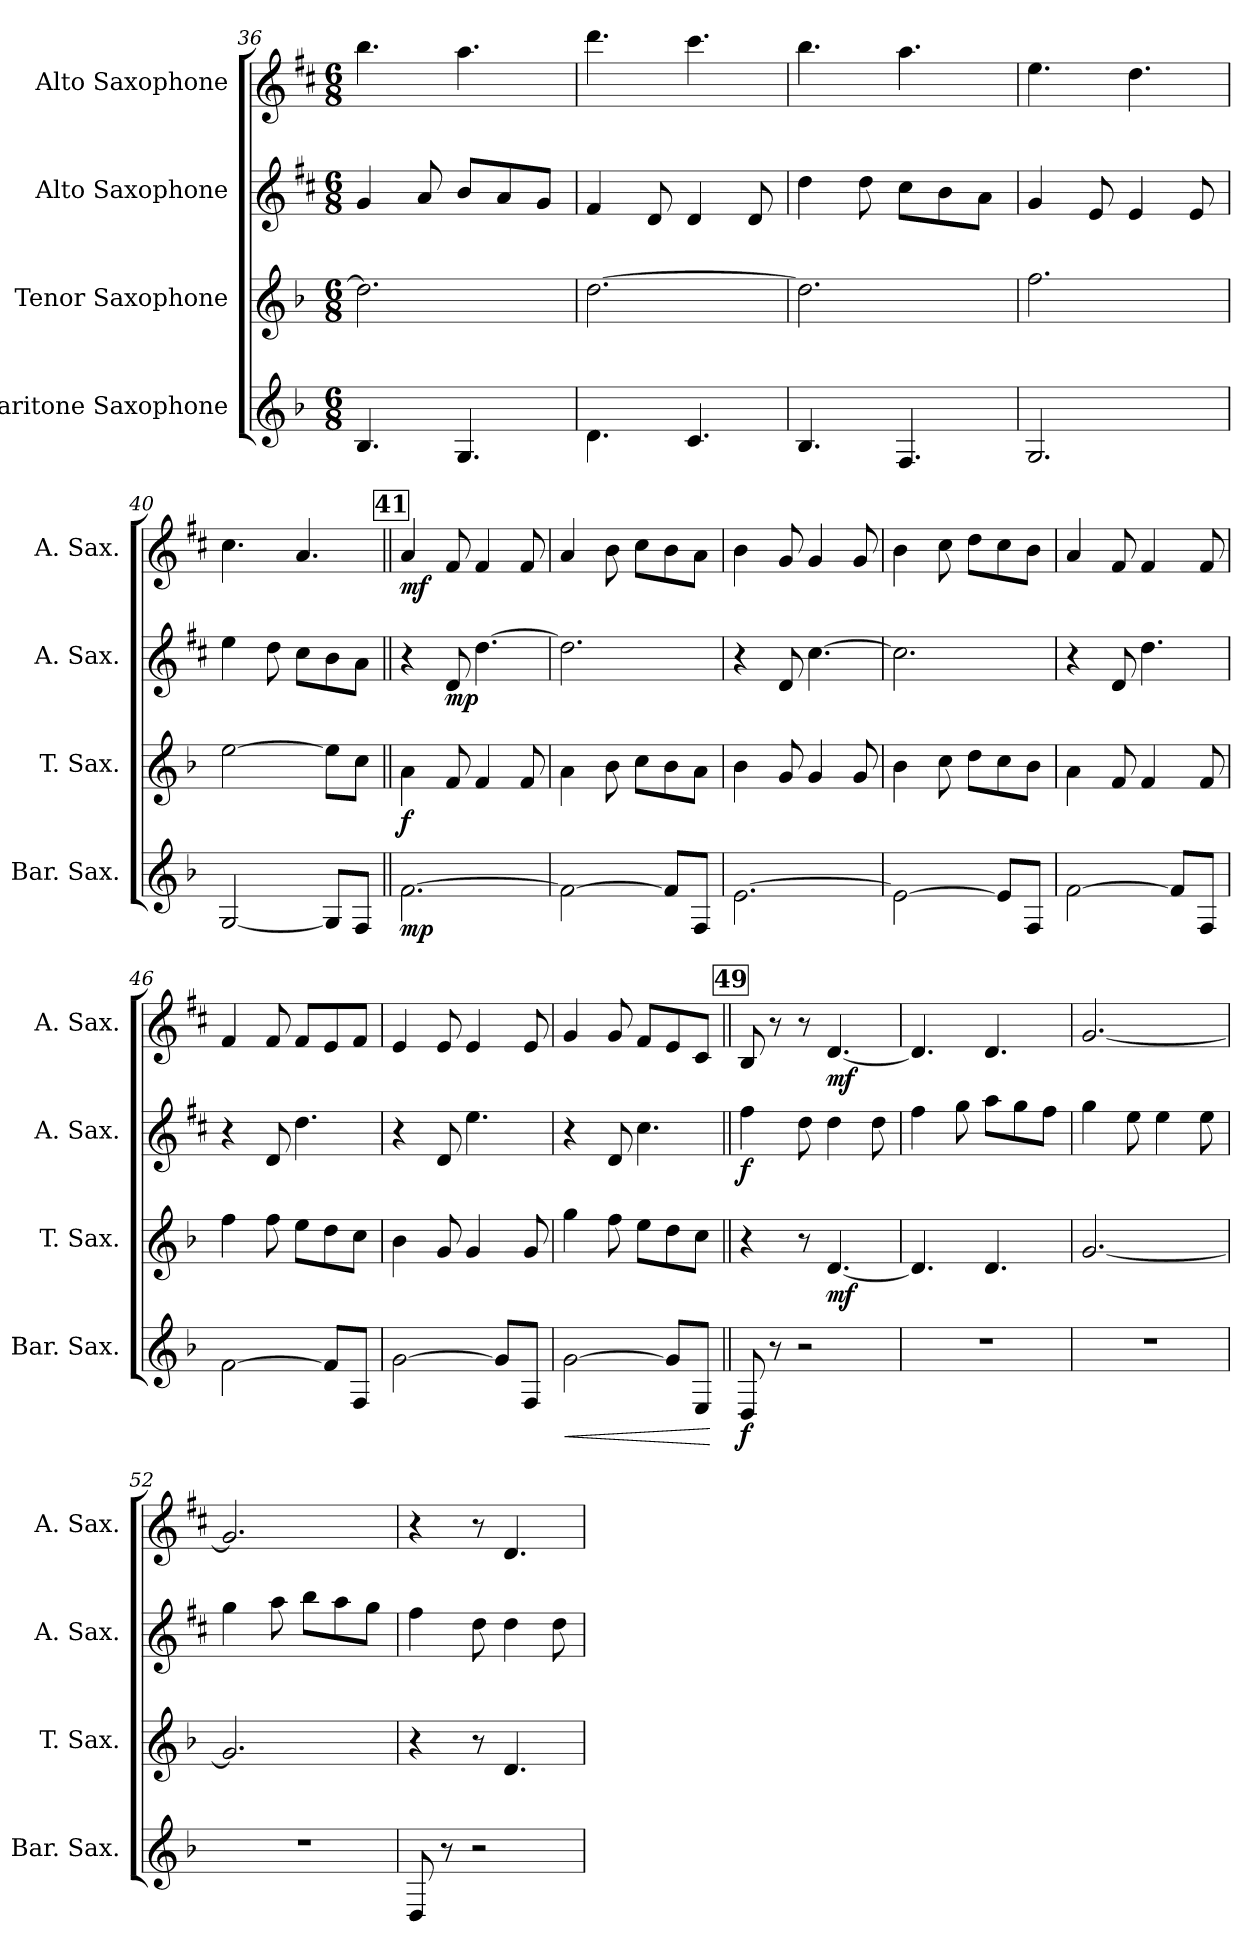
**kern	**dynam	**kern	**dynam	**kern	**dynam	**kern	**dynam
*part4	*part4	*part3	*part3	*part2	*part2	*part1	*part1
*staff4	*staff4	*staff3	*staff3	*staff2	*staff2	*staff1	*staff1
*I"Baritone Saxophone	*	*I"Tenor Saxophone	*	*I"Alto Saxophone	*	*I"Alto Saxophone	*
*I'Bar. Sax.	*	*I'T. Sax.	*	*I'A. Sax.	*	*I'A. Sax.	*
!!LO:PB:g=z
*clefG2	*	*clefG2	*	*clefG2	*	*clefG2	*
*ITrd12c21	*	*ITrd8c14	*	*ITrd5c9	*	*ITrd5c9	*
*k[b-]	*	*k[b-]	*	*k[b-]	*	*k[b-]	*
*M6/8	*	*M6/8	*	*M6/8	*	*M6/8	*
=36	=36	=36	=36	=36	=36	=36	=36
4.BB-/	.	2.d\]	.	4B-/	.	4.dd\	.
.	.	.	.	8c/	.	.	.
4.GG/	.	.	.	8d/L	.	4.cc\	.
.	.	.	.	8c/	.	.	.
.	.	.	.	8B-/J	.	.	.
=37	=37	=37	=37	=37	=37	=37	=37
4.D\	.	[2.d\	.	4A/	.	4.ff\	.
.	.	.	.	8F/	.	.	.
4.C/	.	.	.	4F/	.	4.ee\	.
.	.	.	.	8F/	.	.	.
=38	=38	=38	=38	=38	=38	=38	=38
4.BB-/	.	2.d\]	.	4f\	.	4.dd\	.
.	.	.	.	8f\	.	.	.
4.FF/	.	.	.	8e\L	.	4.cc\	.
.	.	.	.	8d\	.	.	.
.	.	.	.	8c\J	.	.	.
=39	=39	=39	=39	=39	=39	=39	=39
2.GG/	.	2.f\	.	4B-/	.	4.g\	.
.	.	.	.	8G/	.	.	.
.	.	.	.	4G/	.	4.f\	.
.	.	.	.	8G/	.	.	.
=40	=40	=40	=40	=40	=40	=40	=40
[2GG/	.	[2e\	.	4g\	.	4.e\	.
.	.	.	.	8f\	.	.	.
.	.	.	.	8e\L	.	4.c/	.
8GG/L]	.	8e\L]	.	8d\	.	.	.
8FF/J	.	8c\J	.	8c\J	.	.	.
!!LO:REH:place=s1:a:B:fs=14:t=41
=41||	=41||	=41||	=41||	=41||	=41||	=41||	=41||
!	!LO:DY:b	!	!LO:DY:b	!	!	!	!LO:DY:b
[2.F\	mp	4A\	f	4r	.	4c/	mf
!	!	!	!	!	!LO:DY:b	!	!
.	.	8F/	.	8F/	mp	8A/	.
.	.	4F/	.	[4.f\	.	4A/	.
.	.	8F/	.	.	.	8A/	.
!!LO:LB:g=z
=42	=42	=42	=42	=42	=42	=42	=42
2F\_	.	4A\	.	2.f\]	.	4c/	.
.	.	8B-\	.	.	.	8d\	.
.	.	8c\L	.	.	.	8e\L	.
8F/L]	.	8B-\	.	.	.	8d\	.
8FF/J	.	8A\J	.	.	.	8c\J	.
=43	=43	=43	=43	=43	=43	=43	=43
[2.E\	.	4B-\	.	4r	.	4d\	.
.	.	8G/	.	8F/	.	8B-/	.
.	.	4G/	.	[4.e\	.	4B-/	.
.	.	8G/	.	.	.	8B-/	.
=44	=44	=44	=44	=44	=44	=44	=44
2E\_	.	4B-\	.	2.e\]	.	4d\	.
.	.	8c\	.	.	.	8e\	.
.	.	8d\L	.	.	.	8f\L	.
8E/L]	.	8c\	.	.	.	8e\	.
8FF/J	.	8B-\J	.	.	.	8d\J	.
=45	=45	=45	=45	=45	=45	=45	=45
[2F\	.	4A\	.	4r	.	4c/	.
.	.	8F/	.	8F/	.	8A/	.
.	.	4F/	.	4.f\	.	4A/	.
8F/L]	.	.	.	.	.	.	.
8FF/J	.	8F/	.	.	.	8A/	.
=46	=46	=46	=46	=46	=46	=46	=46
[2F\	.	4f\	.	4r	.	4A/	.
.	.	8f\	.	8F/	.	8A/	.
.	.	8e\L	.	4.f\	.	8A/L	.
8F/L]	.	8d\	.	.	.	8G/	.
8FF/J	.	8c\J	.	.	.	8A/J	.
=47	=47	=47	=47	=47	=47	=47	=47
[2G\	.	4B-\	.	4r	.	4G/	.
.	.	8G/	.	8F/	.	8G/	.
.	.	4G/	.	4.g\	.	4G/	.
8G/L]	.	.	.	.	.	.	.
8FF/J	.	8G/	.	.	.	8G/	.
!!LO:LB:g=z
=48	=48	=48	=48	=48	=48	=48	=48
!	!LO:HP:b	!	!	!	!	!	!
[2G\	<	4g\	.	4r	.	4B-/	.
.	.	8f\	.	8F/	.	8B-/	.
.	.	8e\L	.	4.e\	.	8A/L	.
8G/L]	.	8d\	.	.	.	8G/	.
8EE/J	.	8c\J	.	.	.	8E/J	.
.	[	.	.	.	.	.	.
!!LO:REH:place=s1:a:B:fs=14:t=49
=49||	=49||	=49||	=49||	=49||	=49||	=49||	=49||
!	!LO:DY:b	!	!	!	!LO:DY:b	!	!
8DD/	f	4r	.	4a\	f	8D/	.
8r	.	.	.	.	.	8r	.
2r	.	8r	.	8f\	.	8r	.
!	!	!	!LO:DY:b	!	!	!	!LO:DY:b
.	.	[4.D/	mf	4f\	.	[4.F/	mf
.	.	.	.	8f\	.	.	.
=50	=50	=50	=50	=50	=50	=50	=50
2.r	.	4.D/]	.	4a\	.	4.F/]	.
.	.	.	.	8b-\	.	.	.
.	.	4.D/	.	8cc\L	.	4.F/	.
.	.	.	.	8b-\	.	.	.
.	.	.	.	8a\J	.	.	.
=51	=51	=51	=51	=51	=51	=51	=51
2.r	.	[2.G/	.	4b-\	.	[2.B-/	.
.	.	.	.	8g\	.	.	.
.	.	.	.	4g\	.	.	.
.	.	.	.	8g\	.	.	.
=52	=52	=52	=52	=52	=52	=52	=52
2.r	.	2.G/]	.	4b-\	.	2.B-/]	.
.	.	.	.	8cc\	.	.	.
.	.	.	.	8dd\L	.	.	.
.	.	.	.	8cc\	.	.	.
.	.	.	.	8b-\J	.	.	.
=53	=53	=53	=53	=53	=53	=53	=53
8DD/	.	4r	.	4a\	.	4r	.
8r	.	.	.	.	.	.	.
2r	.	8r	.	8f\	.	8r	.
.	.	4.D/	.	4f\	.	4.F/	.
.	.	.	.	8f\	.	.	.
=	=	=	=	=	=	=	=
*-	*-	*-	*-	*-	*-	*-	*-
